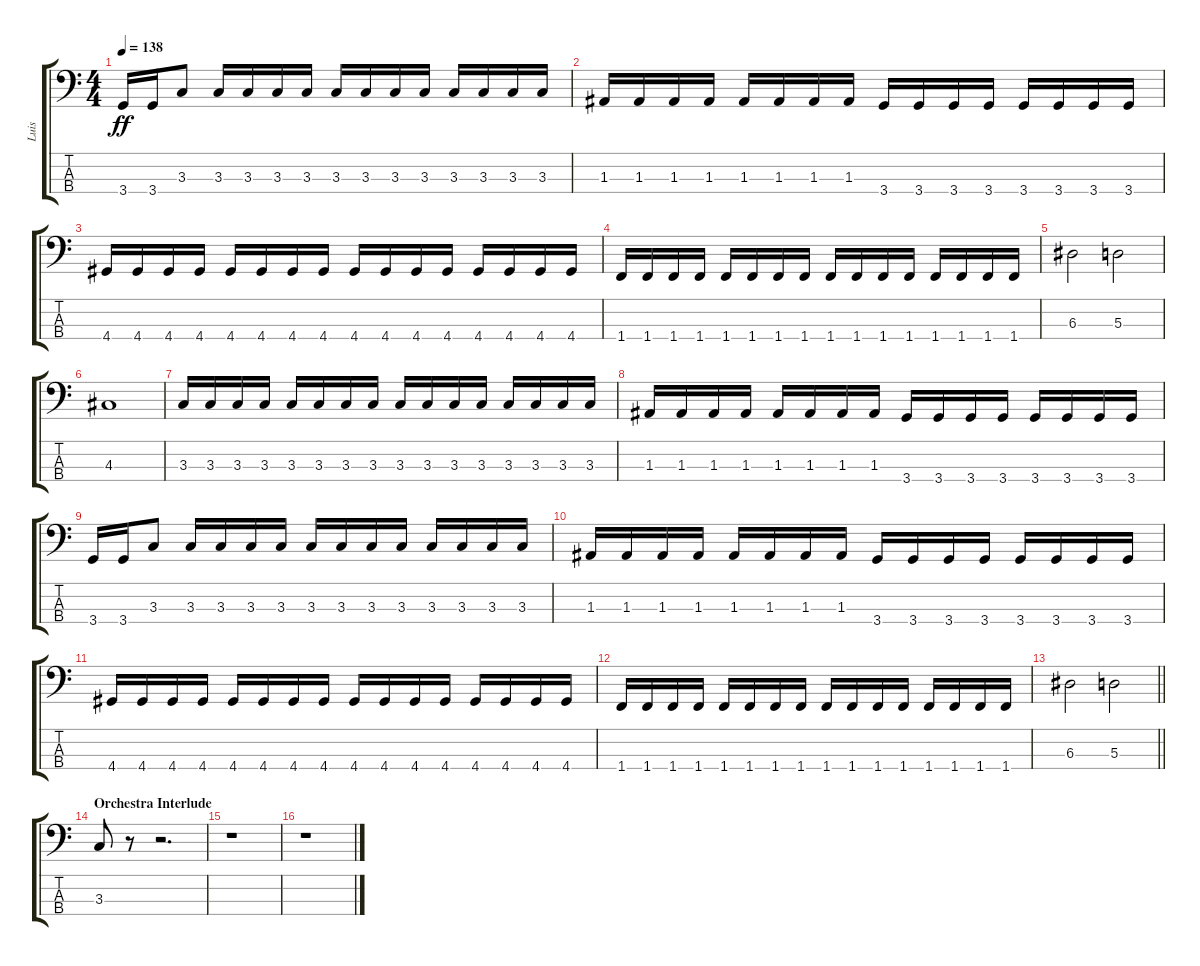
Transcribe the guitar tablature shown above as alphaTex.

\track ("Luis" "Luis") {instrument electricbassfinger}
\staff {score tabs}
\tuning (G2 D2 A1 E1) {hide}
\ts (4 4)
\tempo 138
\clef f4
\ks c
3.4.16{dy ff} 3.4.16 3.3.8 3.3.16 3.3.16 3.3.16 3.3.16 3.3.16 3.3.16 3.3.16 3.3.16 3.3.16 3.3.16 3.3.16 3.3.16 |
1.3.16 1.3.16 1.3.16 1.3.16 1.3.16 1.3.16 1.3.16 1.3.16 3.4.16 3.4.16 3.4.16 3.4.16 3.4.16 3.4.16 3.4.16 3.4.16 |
4.4.16 4.4.16 4.4.16 4.4.16 4.4.16 4.4.16 4.4.16 4.4.16 4.4.16 4.4.16 4.4.16 4.4.16 4.4.16 4.4.16 4.4.16 4.4.16 |
1.4.16 1.4.16 1.4.16 1.4.16 1.4.16 1.4.16 1.4.16 1.4.16 1.4.16 1.4.16 1.4.16 1.4.16 1.4.16 1.4.16 1.4.16 1.4.16 |
6.3.2 5.3.2 |
4.3.1 |
3.3.16 3.3.16 3.3.16 3.3.16 3.3.16 3.3.16 3.3.16 3.3.16 3.3.16 3.3.16 3.3.16 3.3.16 3.3.16 3.3.16 3.3.16 3.3.16 |
1.3.16 1.3.16 1.3.16 1.3.16 1.3.16 1.3.16 1.3.16 1.3.16 3.4.16 3.4.16 3.4.16 3.4.16 3.4.16 3.4.16 3.4.16 3.4.16 |
3.4.16 3.4.16 3.3.8 3.3.16 3.3.16 3.3.16 3.3.16 3.3.16 3.3.16 3.3.16 3.3.16 3.3.16 3.3.16 3.3.16 3.3.16 |
1.3.16 1.3.16 1.3.16 1.3.16 1.3.16 1.3.16 1.3.16 1.3.16 3.4.16 3.4.16 3.4.16 3.4.16 3.4.16 3.4.16 3.4.16 3.4.16 |
4.4.16 4.4.16 4.4.16 4.4.16 4.4.16 4.4.16 4.4.16 4.4.16 4.4.16 4.4.16 4.4.16 4.4.16 4.4.16 4.4.16 4.4.16 4.4.16 |
1.4.16 1.4.16 1.4.16 1.4.16 1.4.16 1.4.16 1.4.16 1.4.16 1.4.16 1.4.16 1.4.16 1.4.16 1.4.16 1.4.16 1.4.16 1.4.16 |
\barLineRight lightlight
6.3.2 5.3.2 |
\section ("" "Orchestra Interlude")
3.3.8 r.8 r.2{d} |
r.1 |
r.1
